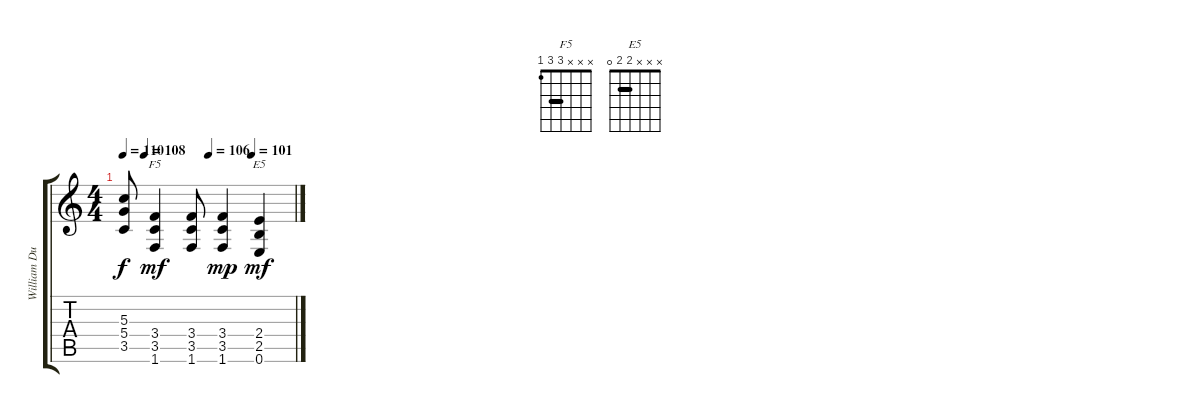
\track ("William Duffy - Gtr. 4 Light Dist." "William Du") {instrument distortionguitar}
\staff {score tabs}
\tuning (E4 B3 G3 D3 A2 E2) {hide}
\chord ("F5" x x x 3 3 1) {barre 3}
\chord ("E5" x x x 2 2 0) {barre 2}
\ts (4 4)
\tempo 110
\tempo (108 0.125)
\tempo (106 0.5)
\tempo (101 0.75)
\clef g2
\ks c
(5.3{t} 5.4{t} 3.5{t}).8{dy f} (3.4 3.5 1.6).4{ch "F5" dy mf} (3.4 3.5 1.6).8 (3.4 3.5 1.6).4{dy mp} (2.4 2.5 0.6).4{ch "E5" dy mf}
